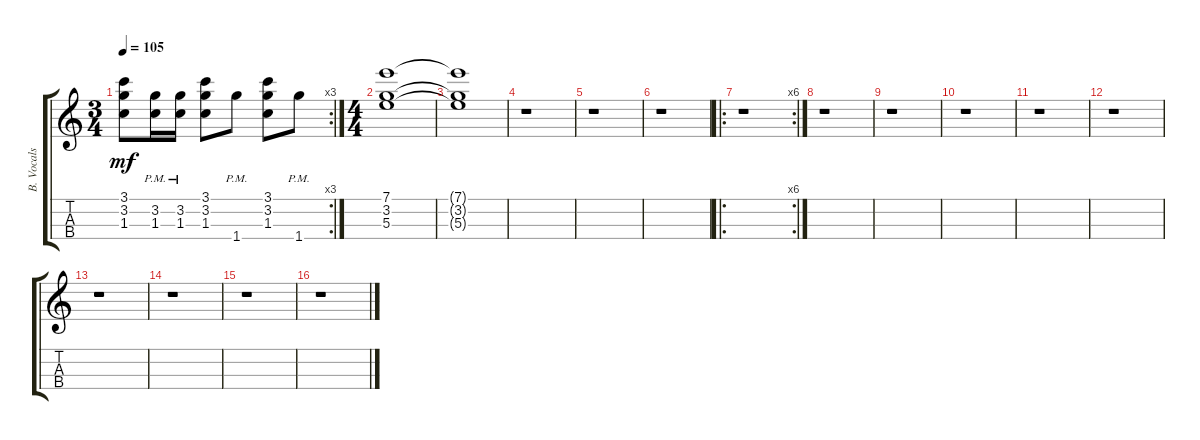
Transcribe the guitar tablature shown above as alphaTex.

\track ("B. Vocals & Lead" "B. Vocals ") {instrument acousticguitarnylon}
\staff {score tabs}
\tuning (A4 E4 B3 Gb4) {hide}
\rc 3
\ts (3 4)
\tempo 105
\clef g2
\ks c
(3.1 3.2 1.3).8{dy mf} (3.2{pm} 1.3{pm}).16 (3.2{pm} 1.3{pm}).16 (3.1 3.2 1.3).8 1.4{pm}.8 (3.1 3.2 1.3).8 1.4{pm}.8 |
\ts (4 4)
(7.1 3.2 5.3).1 |
(7.1{t} 3.2{t} 5.3{t}).1 |
r.1 |
r.1 |
r.1 |
\ro
\rc 6
r.1 |
r.1 |
r.1 |
r.1 |
r.1 |
r.1 |
r.1 |
r.1 |
r.1 |
r.1
